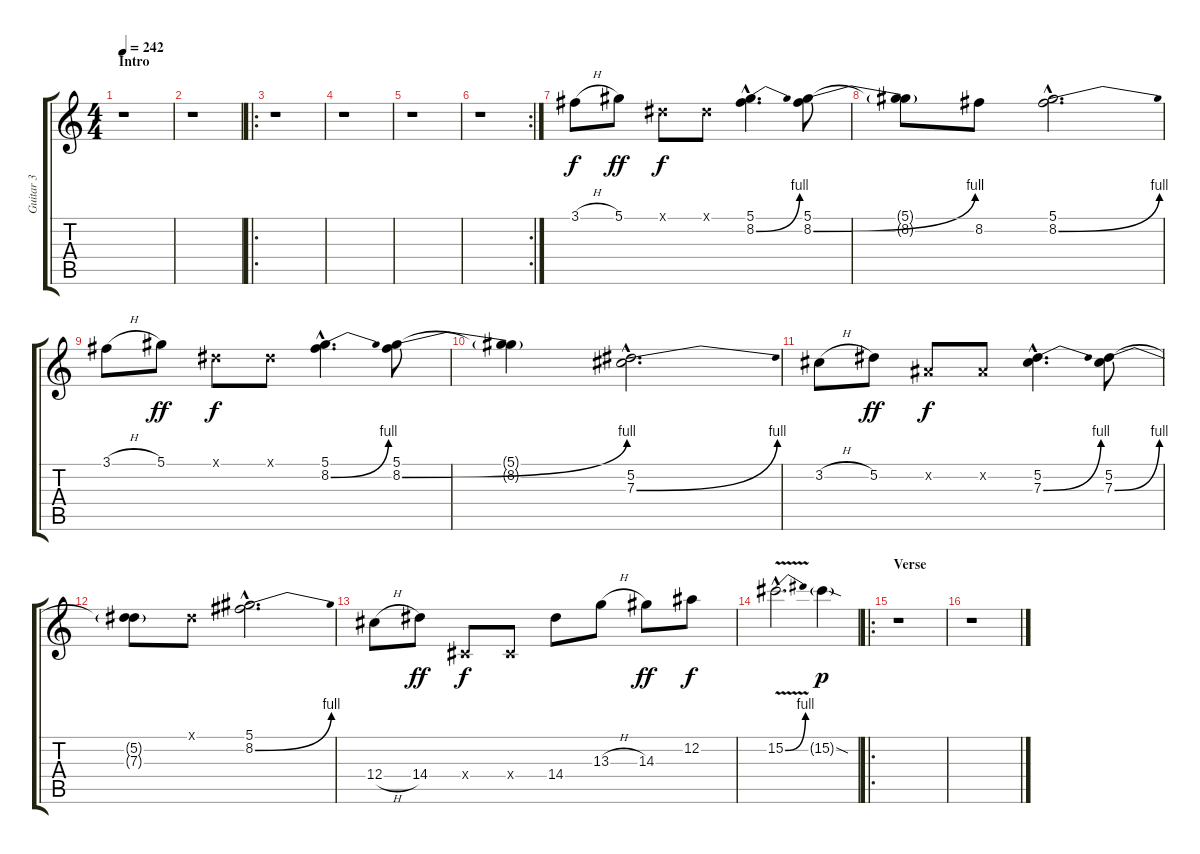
\track ("Guitar 3" "Guitar 3") {instrument overdrivenguitar}
\staff {score tabs}
\tuning (Eb4 Bb3 Gb3 Db3 Ab2 Eb2) {hide}
\ts (4 4)
\section ("" "Intro")
\tempo 242
\clef g2
\ks c
r.1{dy f instrument overdrivenguitar} |
r.1 |
\ro
r.1 |
r.1 |
r.1 |
\rc 2
r.1 |
3.1{h}.8 5.1.8{dy ff} 0.1{x}.8{dy f} 0.1{x}.8 (5.1{hac} 8.2{be (bend 0 0 60 4) hac}).4{d} (5.1 8.2{be (bend 0 0 60 4)}).8 |
(5.1{t} 8.2{t}).8 8.2.8 (5.1{hac} 8.2{be (bend 0 0 60 4) hac}).2{d} |
3.1{h}.8 5.1.8{dy ff} 0.1{x}.8{dy f} 0.1{x}.8 (5.1{hac} 8.2{be (bend 0 0 60 4) hac}).4{d} (5.1 8.2{be (bend 0 0 60 4)}).8 |
(5.1{t} 8.2{t}).4 (5.2{hac} 7.3{be (bend 0 0 60 4) hac}).2{d} |
3.2{h}.8 5.2.8{dy ff} 0.2{x}.8{dy f} 0.2{x}.8 (5.2{hac} 7.3{be (bend 0 0 60 4) hac}).4{d} (5.2 7.3{be (bend 0 0 60 4)}).8 |
(5.2{t} 7.3{t}).8 0.1{x}.8 (5.1{hac} 8.2{be (bend 0 0 60 4) hac}).2{d} |
12.4{h}.8 14.4.8{dy ff} 0.4{x}.8{dy f} 0.4{x}.8 14.4.8 13.3{h}.8 14.3.8{dy ff} 12.2.8{dy f} |
15.2{be (bend 0 0 60 4) v hac}.2{d} 15.2{sod g}.4{dy p} |
\ro
\section ("" "Verse")
r.1 |
r.1
